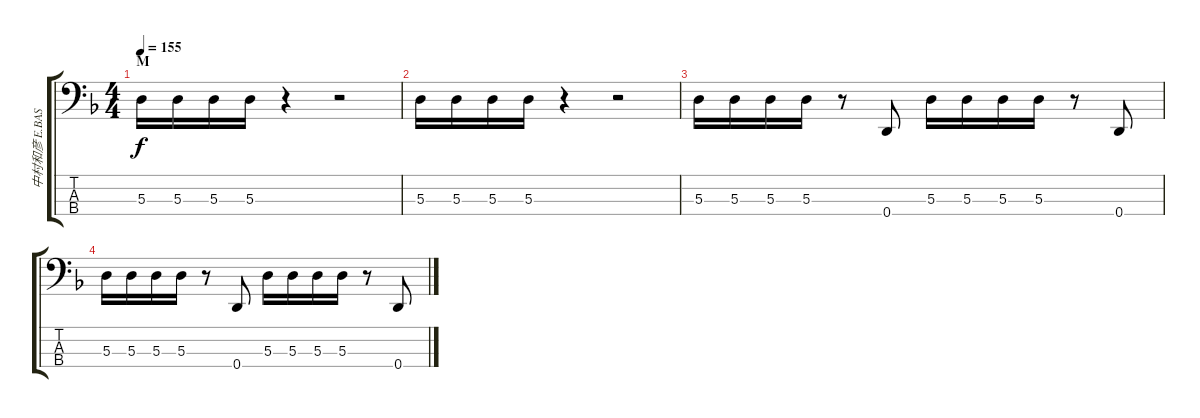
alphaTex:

\track ("中村和彦 E.BASS" "中村和彦 E.BAS") {instrument electricbassfinger}
\staff {score tabs}
\tuning (G2 D2 A1 D1) {hide}
\ts (4 4)
\section ("" "M")
\tempo 155
\clef f4
\ks f
5.3.16{dy f} 5.3.16 5.3.16 5.3.16 r.4 r.2 |
5.3.16 5.3.16 5.3.16 5.3.16 r.4 r.2 |
5.3.16 5.3.16 5.3.16 5.3.16 r.8 0.4.8 5.3.16 5.3.16 5.3.16 5.3.16 r.8 0.4.8 |
5.3.16 5.3.16 5.3.16 5.3.16 r.8 0.4.8 5.3.16 5.3.16 5.3.16 5.3.16 r.8 0.4.8
